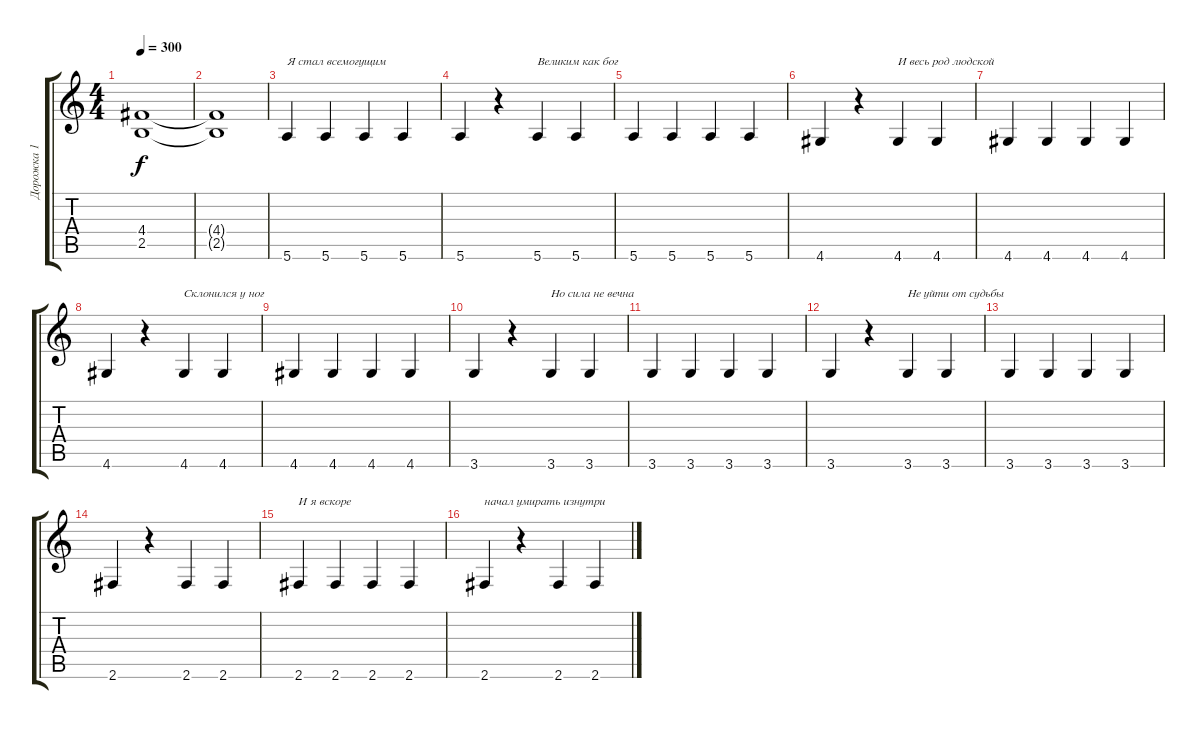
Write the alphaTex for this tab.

\track ("Дорожка 1" "Дорожка 1") {instrument distortionguitar}
\staff {score tabs}
\tuning (E4 B3 G3 D3 A2 E2) {hide}
\ts (4 4)
\tempo 300
\clef g2
\ks c
(4.4{t} 2.5{t}).1{dy f} |
(4.4{t} 2.5{t}).1 |
5.6.4{txt "Я стал всемогущим"} 5.6.4 5.6.4 5.6.4 |
5.6.4 r.4 5.6.4{txt "Великим как бог"} 5.6.4 |
5.6.4 5.6.4 5.6.4 5.6.4 |
4.6.4 r.4 4.6.4{txt "И весь род людской"} 4.6.4 |
4.6.4 4.6.4 4.6.4 4.6.4 |
4.6.4 r.4 4.6.4{txt "Склонился у ног"} 4.6.4 |
4.6.4 4.6.4 4.6.4 4.6.4 |
3.6.4 r.4 3.6.4{txt "Но сила не вечна"} 3.6.4 |
3.6.4 3.6.4 3.6.4 3.6.4 |
3.6.4 r.4 3.6.4{txt "Не уйти от судьбы"} 3.6.4 |
3.6.4 3.6.4 3.6.4 3.6.4 |
2.6.4 r.4 2.6.4 2.6.4 |
2.6.4{txt "И я вскоре "} 2.6.4 2.6.4 2.6.4 |
2.6.4{txt "начал умирать изнутри"} r.4 2.6.4 2.6.4
